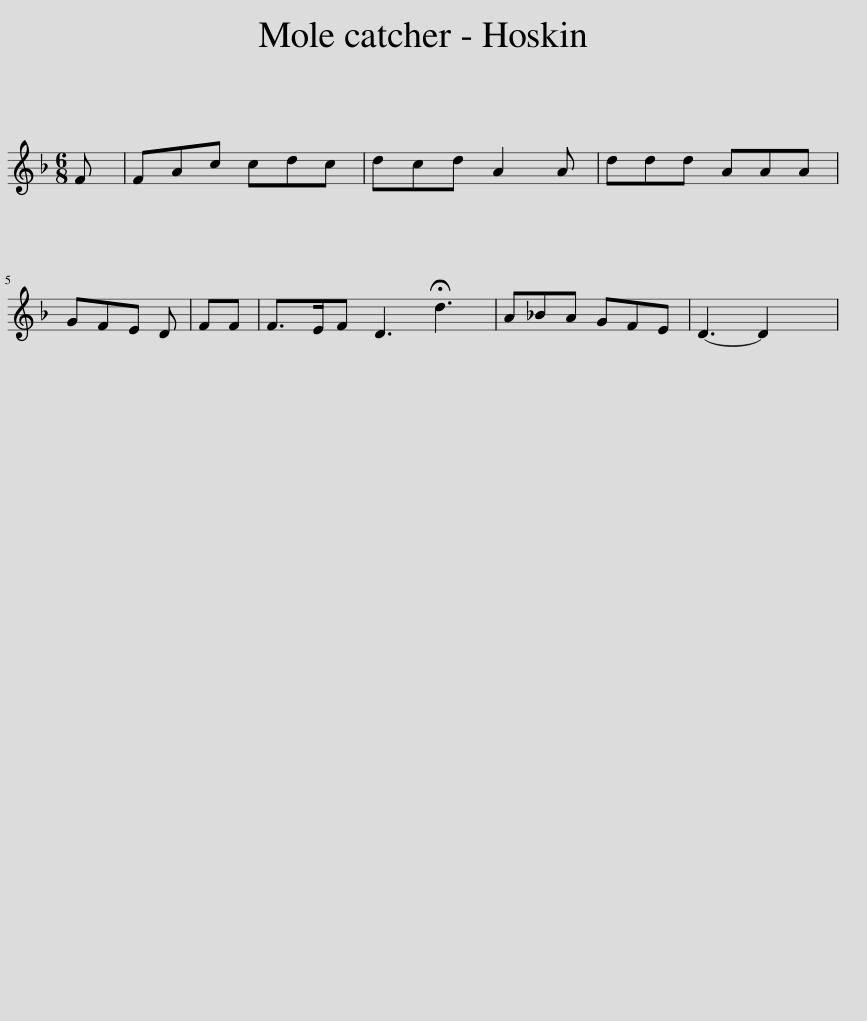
X:1
L:1/8
M:6/8
I:linebreak $
K:F
V:1 treble
V:1
 F | FAc cdc | dcd A2 A | ddd AAA |$ GFE D | %5
 FF | F>EF D3 !fermata!d3 | A_BA GFE | D3- D2 x | %9
